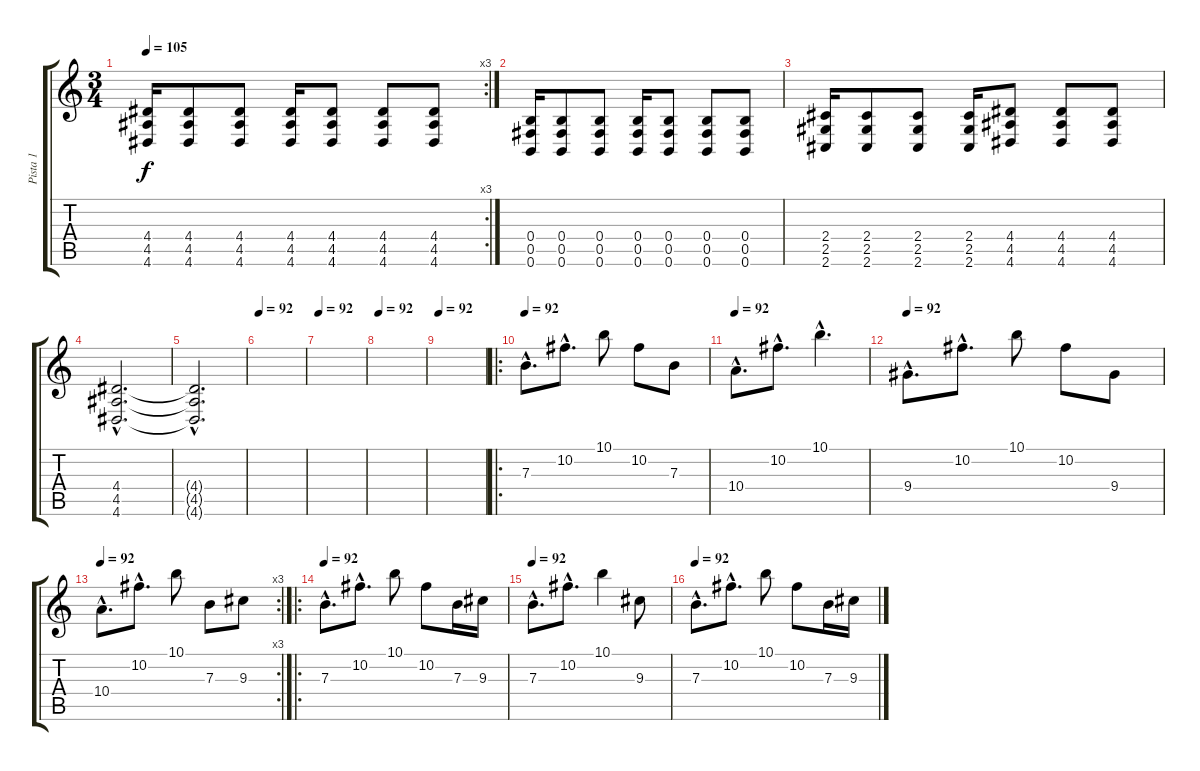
\track ("Pista 1" "Pista 1") {instrument distortionguitar}
\staff {score tabs}
\tuning (Db4 Ab3 E3 B2 Gb2 B1) {hide}
\rc 3
\ts (3 4)
\tempo 105
\clef g2
\ks c
(4.4 4.5 4.6).16{dy f} (4.4 4.5 4.6).8 (4.4 4.5 4.6).8 (4.4 4.5 4.6).16 (4.4 4.5 4.6).8 (4.4 4.5 4.6).8 (4.4 4.5 4.6).8 |
(0.4 0.5 0.6).16 (0.4 0.5 0.6).8 (0.4 0.5 0.6).8 (0.4 0.5 0.6).16 (0.4 0.5 0.6).8 (0.4 0.5 0.6).8 (0.4 0.5 0.6).8 |
(2.4 2.5 2.6).16 (2.4 2.5 2.6).8 (2.4 2.5 2.6).8 (2.4 2.5 2.6).16 (4.4 4.5 4.6).8 (4.4 4.5 4.6).8 (4.4 4.5 4.6).8 |
(4.4{hac} 4.5{hac} 4.6{hac}).2{d} |
(4.4{hac t} 4.5{hac t} 4.6{hac t}).2{d} |
\tempo 92
|
\tempo 92
|
\tempo 92
|
\tempo 92
|
\ro
\tempo 92
7.3{hac}.8{d instrument acousticguitarsteel} 10.2{hac}.8{d} 10.1.8 10.2.8 7.3.8 |
\tempo 92
10.4{hac}.8{d} 10.2{hac}.8{d} 10.1{hac}.4{d} |
\tempo 92
9.4{hac}.8{d} 10.2{hac}.8{d} 10.1.8 10.2.8 9.4.8 |
\rc 3
\tempo 92
10.4{hac}.8{d} 10.2{hac}.8{d} 10.1.8 7.3.8 9.3.8 |
\ro
\tempo 92
7.3{hac}.8{d instrument distortionguitar} 10.2{hac}.8{d} 10.1.8 10.2.8 7.3.16 9.3.16 |
\tempo 92
7.3{hac}.8{d} 10.2{hac}.8{d} 10.1.4 9.3.8 |
\tempo 92
7.3{hac}.8{d instrument distortionguitar} 10.2{hac}.8{d} 10.1.8 10.2.8 7.3.16 9.3.16
